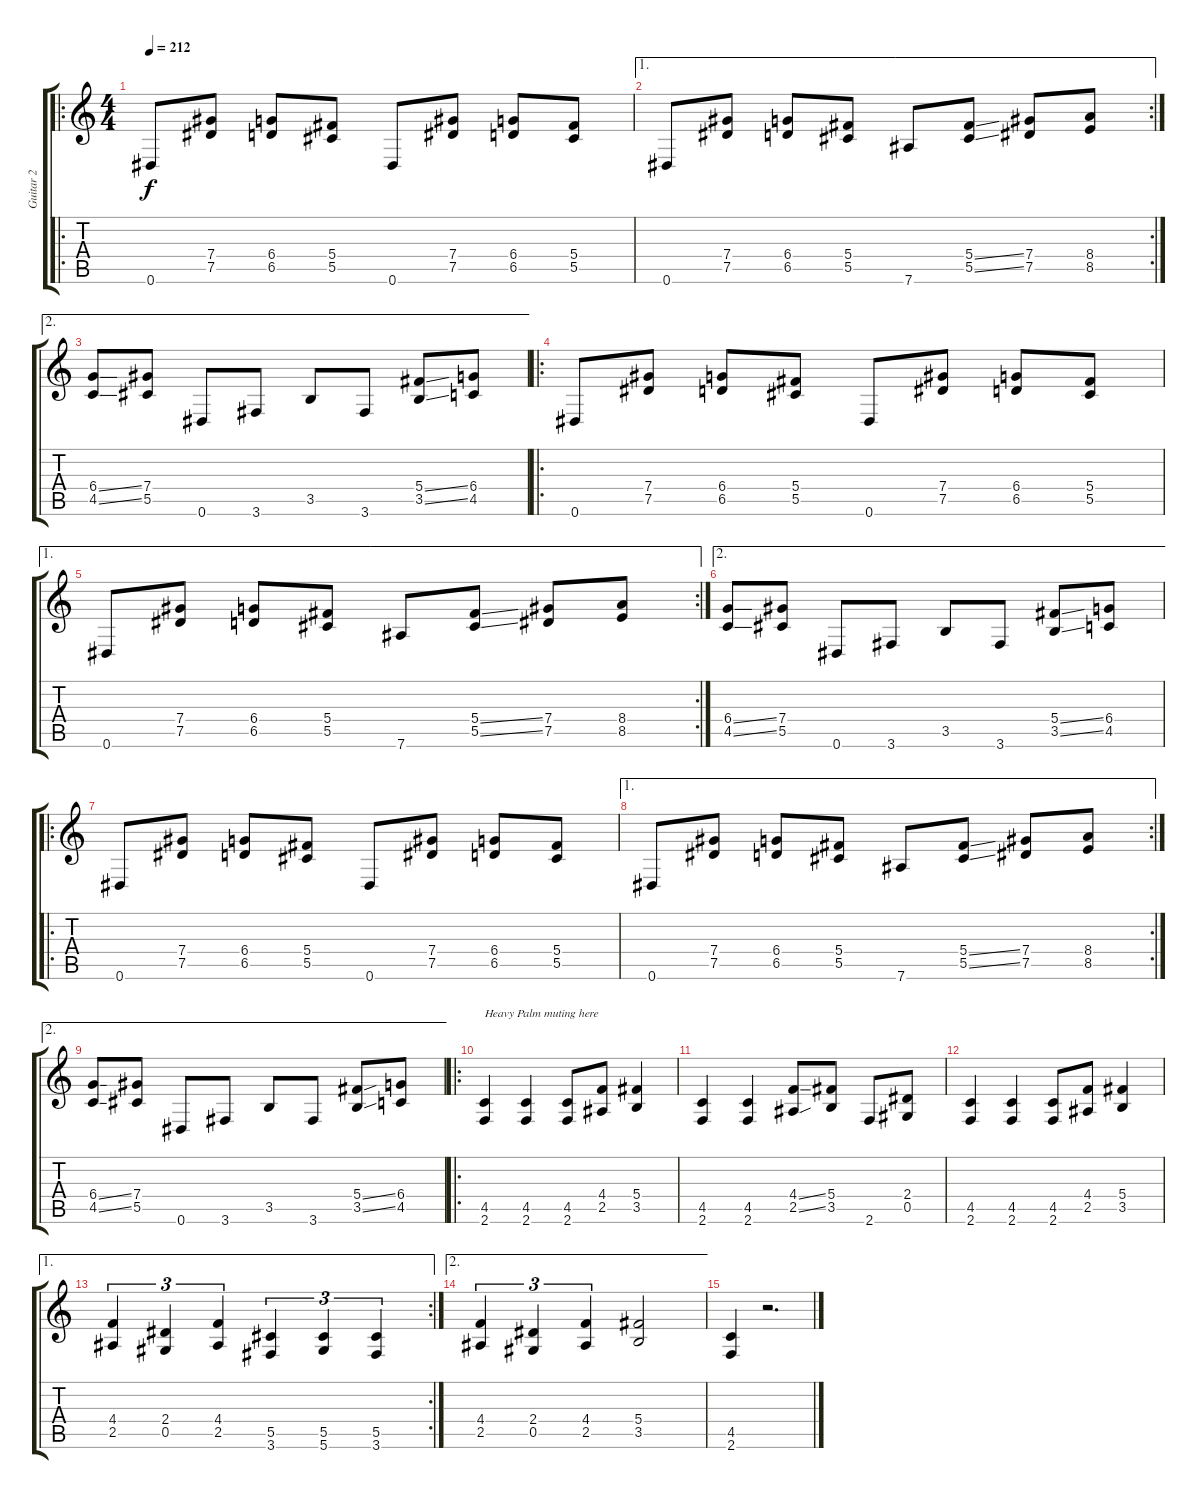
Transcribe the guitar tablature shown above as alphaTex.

\track ("Guitar 2" "Guitar 2") {instrument overdrivenguitar}
\staff {score tabs}
\tuning (Eb4 Bb3 Gb3 Db3 Ab2 Eb2) {hide}
\ro
\ts (4 4)
\tempo 212
\clef g2
\ks c
0.6.8{dy f} (7.4 7.5).8 (6.4 6.5).8 (5.4 5.5).8 0.6.8 (7.4 7.5).8 (6.4 6.5).8 (5.4 5.5).8 |
\ae 1
\rc 2
0.6.8 (7.4 7.5).8 (6.4 6.5).8 (5.4 5.5).8 7.6.8 (5.4{ss} 5.5{ss}).8 (7.4 7.5).8 (8.4 8.5).8 |
\ae 2
(6.4{ss} 4.5{ss}).8 (7.4 5.5).8 0.6.8 3.6.8 3.5.8 3.6.8 (5.4{ss} 3.5{ss}).8 (6.4 4.5).8 |
\ro
0.6.8 (7.4 7.5).8 (6.4 6.5).8 (5.4 5.5).8 0.6.8 (7.4 7.5).8 (6.4 6.5).8 (5.4 5.5).8 |
\ae 1
\rc 2
0.6.8 (7.4 7.5).8 (6.4 6.5).8 (5.4 5.5).8 7.6.8 (5.4{ss} 5.5{ss}).8 (7.4 7.5).8 (8.4 8.5).8 |
\ae 2
(6.4{ss} 4.5{ss}).8 (7.4 5.5).8 0.6.8 3.6.8 3.5.8 3.6.8 (5.4{ss} 3.5{ss}).8 (6.4 4.5).8 |
\ro
0.6.8 (7.4 7.5).8 (6.4 6.5).8 (5.4 5.5).8 0.6.8 (7.4 7.5).8 (6.4 6.5).8 (5.4 5.5).8 |
\ae 1
\rc 2
0.6.8 (7.4 7.5).8 (6.4 6.5).8 (5.4 5.5).8 7.6.8 (5.4{ss} 5.5{ss}).8 (7.4 7.5).8 (8.4 8.5).8 |
\ae 2
(6.4{ss} 4.5{ss}).8 (7.4 5.5).8 0.6.8 3.6.8 3.5.8 3.6.8 (5.4{ss} 3.5{ss}).8 (6.4 4.5).8 |
\ro
(4.5 2.6).4{txt "Heavy Palm muting here"} (4.5 2.6).4 (4.5 2.6).8 (4.4 2.5).8 (5.4 3.5).4 |
(4.5 2.6).4 (4.5 2.6).4 (4.4{ss} 2.5{ss}).8 (5.4 3.5).8 2.6.8 (2.4 0.5).8 |
(4.5 2.6).4 (4.5 2.6).4 (4.5 2.6).8 (4.4 2.5).8 (5.4 3.5).4 |
\ae 1
\rc 2
(4.4 2.5).4{tu (3 2)} (2.4 0.5).4{tu (3 2)} (4.4 2.5).4{tu (3 2)} (5.5 3.6).4{tu (3 2)} (5.5 5.6).4{tu (3 2)} (5.5 3.6).4{tu (3 2)} |
\ae 2
(4.4 2.5).4{tu (3 2)} (2.4 0.5).4{tu (3 2)} (4.4 2.5).4{tu (3 2)} (5.4 3.5).2 |
(4.5 2.6).4 r.2{d}
